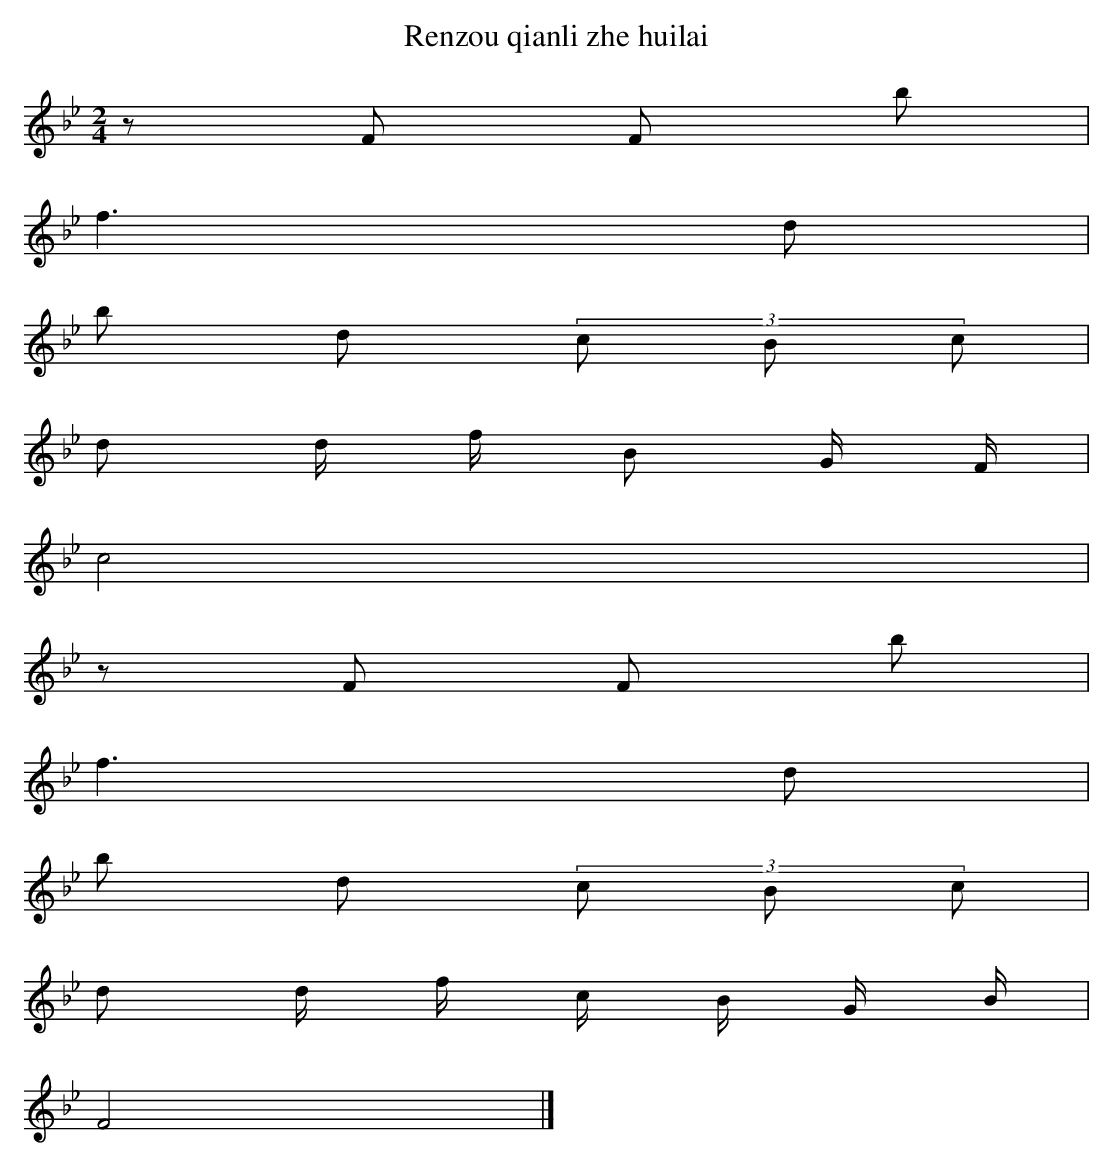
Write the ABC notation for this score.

X:1
T: Renzou qianli zhe huilai
L: 1/8
M: 2/4
K: Bb
z F F b [I:setbarnb 1]|
f3d |
b d (3c B c |
d d/ f/ B G/ F/ |
c4 |
z F F b |
f3d |
b d (3c B c |
d d/ f/ c/ B/ G/ B/ |
F4 |]
